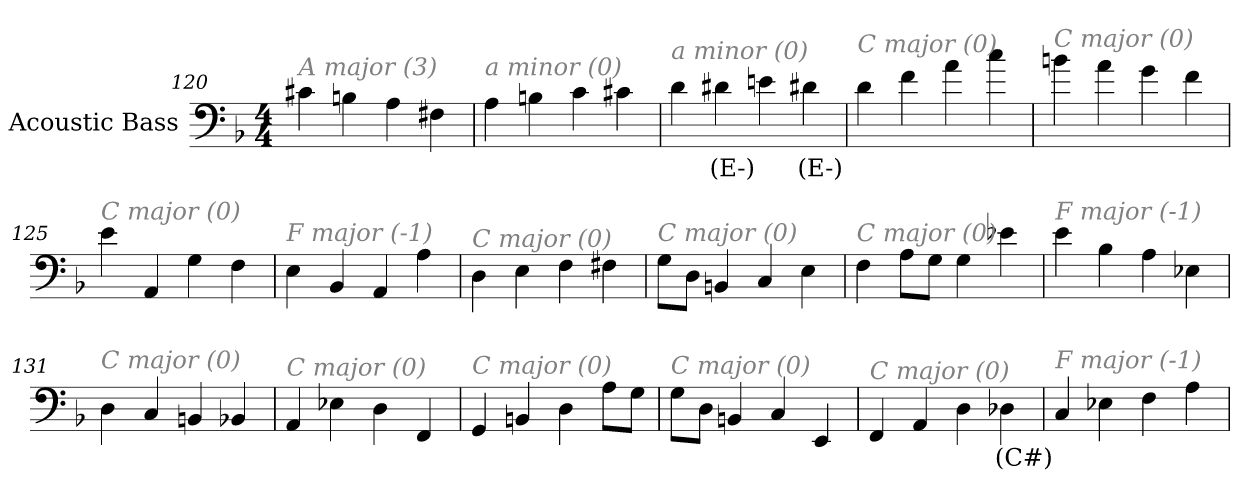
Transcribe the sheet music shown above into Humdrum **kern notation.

**kern	**text
*part1	*part1
*staff1	*staff1
*I"Acoustic Bass	*
*clefF4	*
*ITrd7c12	*
*k[b-]	*
*F:	*
*M4/4	*
=120	=120
!LO:TX:i:color=#808080:t=A major (3)	!
4C#X	.
4BBn	.
4AA	.
4FF#X	.
=121	=121
!LO:TX:i:color=#808080:t=a minor (0)	!
4AA	.
4BBn	.
4C	.
4C#X	.
=122	=122
!LO:TX:i:color=#808080:t=a minor (0)	!
4D	.
4D#Xi	(E-)
4En	.
4D#Xi	(E-)
=123	=123
!LO:TX:i:color=#808080:t=C major (0)	!
4D	.
4F	.
4A	.
4c	.
=124	=124
!LO:TX:i:color=#808080:t=C major (0)	!
4Bn	.
4A	.
4G	.
4F	.
=125	=125
!LO:TX:i:color=#808080:t=C major (0)	!
4E	.
4AAA	.
4GG	.
4FF	.
=126	=126
!LO:TX:i:color=#808080:t=F major (-1)	!
4EE	.
4BBB-	.
4AAA	.
4AA	.
=127	=127
!LO:TX:i:color=#808080:t=C major (0)	!
4DD	.
4EE	.
4FF	.
4FF#X	.
=128	=128
!LO:TX:i:color=#808080:t=C major (0)	!
8GGL	.
8DDJ	.
4BBBn	.
4CC	.
4EE	.
=129	=129
!LO:TX:i:color=#808080:t=C major (0)	!
4FF	.
8AAL	.
8GGJ	.
4GG	.
4E-X	.
=130	=130
!LO:TX:i:color=#808080:t=F major (-1)	!
4E	.
4BB-	.
4AA	.
4EE-X	.
=131	=131
!LO:TX:i:color=#808080:t=C major (0)	!
4DD	.
4CC	.
4BBBn	.
4BBB-X	.
=132	=132
!LO:TX:i:color=#808080:t=C major (0)	!
4AAA	.
4EE-X	.
4DD	.
4FFF	.
=133	=133
!LO:TX:i:color=#808080:t=C major (0)	!
4GGG	.
4BBBn	.
4DD	.
8AAL	.
8GGJ	.
=134	=134
!LO:TX:i:color=#808080:t=C major (0)	!
8GGL	.
8DDJ	.
4BBBn	.
4CC	.
4EEE	.
=135	=135
!LO:TX:i:color=#808080:t=C major (0)	!
4FFF	.
4AAA	.
4DD	.
4DD-Xi	(C#)
=136	=136
!LO:TX:i:color=#808080:t=F major (-1)	!
4CC	.
4EE-X	.
4FF	.
4AA	.
=	=
*-	*-
